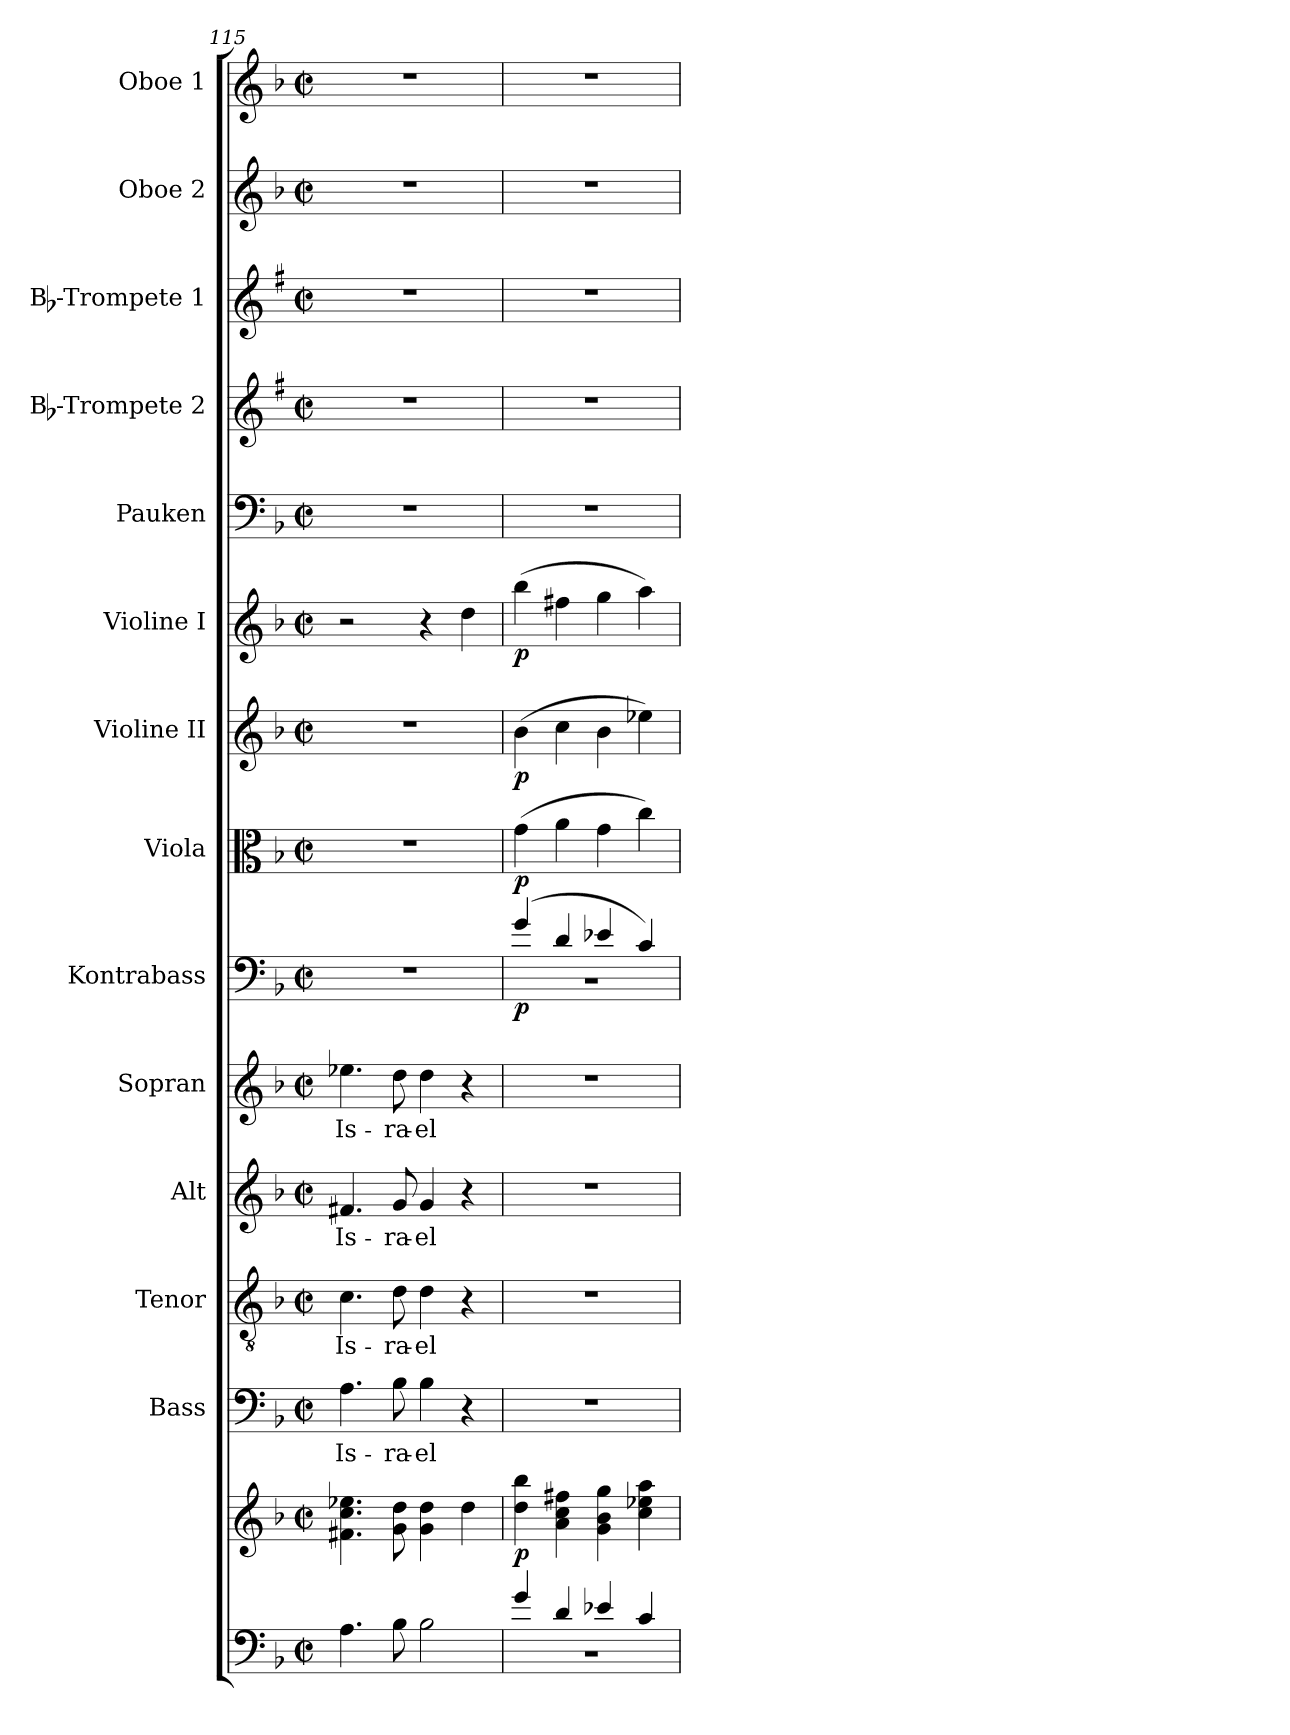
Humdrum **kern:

**kern	**kern	**dynam	**kern	**text	**kern	**text	**kern	**text	**kern	**text	**kern	**dynam	**kern	**dynam	**kern	**dynam	**kern	**dynam	**kern	**kern	**kern	**kern	**kern
*part14	*part14	*part14	*part13	*part13	*part12	*part12	*part11	*part11	*part10	*part10	*part9	*part9	*part8	*part8	*part7	*part7	*part6	*part6	*part5	*part4	*part3	*part2	*part1
*staff15	*staff14	*staff14/15	*staff13	*staff13	*staff12	*staff12	*staff11	*staff11	*staff10	*staff10	*staff9	*staff9	*staff8	*staff8	*staff7	*staff7	*staff6	*staff6	*staff5	*staff4	*staff3	*staff2	*staff1
*	*	*	*I"Bass	*	*I"Tenor	*	*I"Alt	*	*I"Sopran	*	*I"Kontrabass	*	*I"Viola	*	*I"Violine II	*	*I"Violine I	*	*I"Pauken	*I"Bb-Trompete 2	*I"Bb-Trompete 1	*I"Oboe 2	*I"Oboe 1
*	*	*	*I'B.	*	*I'T.	*	*I'A.	*	*I'S.	*	*I'Kb.	*	*I'Vla.	*	*I'Vl. II	*	*I'Vl. I	*	*I'Pk.	*I'Bb Trp. 2	*I'Bb Trp. 1	*I'Ob. 2	*I'Ob. 1
*clefF4	*clefG2	*	*clefF4	*	*clefGv2	*	*clefG2	*	*clefG2	*	*clefF4	*	*clefC3	*	*clefG2	*	*clefG2	*	*clefF4	*clefG2	*clefG2	*clefG2	*clefG2
*	*	*	*	*	*	*	*	*	*	*	*ITrd7c12	*	*	*	*	*	*	*	*	*ITrd1c2	*ITrd1c2	*	*
*k[b-]	*k[b-]	*	*k[b-]	*	*k[b-]	*	*k[b-]	*	*k[b-]	*	*k[b-]	*	*k[b-]	*	*k[b-]	*	*k[b-]	*	*k[b-]	*k[b-]	*k[b-]	*k[b-]	*k[b-]
*F:	*F:	*	*F:	*	*F:	*	*F:	*	*F:	*	*F:	*	*F:	*	*F:	*	*F:	*	*F:	*F:	*F:	*F:	*F:
*M2/2	*M2/2	*	*M2/2	*	*M2/2	*	*M2/2	*	*M2/2	*	*M2/2	*	*M2/2	*	*M2/2	*	*M2/2	*	*M2/2	*M2/2	*M2/2	*M2/2	*M2/2
*met(c|)	*met(c|)	*	*met(c|)	*	*met(c|)	*	*met(c|)	*	*met(c|)	*	*met(c|)	*	*met(c|)	*	*met(c|)	*	*met(c|)	*	*met(c|)	*met(c|)	*met(c|)	*met(c|)	*met(c|)
=115	=115	=115	=115	=115	=115	=115	=115	=115	=115	=115	=115	=115	=115	=115	=115	=115	=115	=115	=115	=115	=115	=115	=115
!	!	!	!	!LO:LY:b	!	!LO:LY:b	!	!LO:LY:b	!	!LO:LY:b	!	!	!	!	!	!	!	!	!	!	!	!	!
4.A\	4.f#X\ 4.cc\ 4.ee-X\	.	4.A\	Is-	4.c\	Is-	4.f#X/	Is-	4.ee-X\	Is-	1r	.	1r	.	1r	.	2r	.	1r	1r	1r	1r	1r
!	!	!	!	!LO:LY:b	!	!LO:LY:b	!	!LO:LY:b	!	!LO:LY:b	!	!	!	!	!	!	!	!	!	!	!	!	!
8B-\	8g\ 8dd\	.	8B-\	-ra-	8d\	-ra-	8g/	-ra-	8dd\	-ra-	.	.	.	.	.	.	.	.	.	.	.	.	.
!	!	!	!	!LO:LY:b	!	!LO:LY:b	!	!LO:LY:b	!	!LO:LY:b	!	!	!	!	!	!	!	!	!	!	!	!	!
2B-\	4g\ 4dd\	.	4B-\	-el	4d\	-el	4g/	-el	4dd\	-el	.	.	.	.	.	.	4r	.	.	.	.	.	.
.	4dd\	.	4r	.	4r	.	4r	.	4r	.	.	.	.	.	.	.	4dd\	.	.	.	.	.	.
=116	=116	=116	=116	=116	=116	=116	=116	=116	=116	=116	=116	=116	=116	=116	=116	=116	=116	=116	=116	=116	=116	=116	=116
*^	*	*	*	*	*	*	*	*	*	*	*^	*	*	*	*	*	*	*	*	*	*	*	*
!	!	!	!LO:DY:b	!	!	!	!	!	!	!	!	!	!	!LO:DY:b	!	!LO:DY:b	!	!LO:DY:b	!	!LO:DY:b	!	!	!	!	!
4g/	1r	4dd\ 4bb-\	p	1r	.	1r	.	1r	.	1r	.	(4G/	1r	p	(>4g\	p	(>4b-\	p	(>4bb-\	p	1r	1r	1r	1r	1r
4d/	.	4a\ 4cc\ 4ff#X\	.	.	.	.	.	.	.	.	.	4D/	.	.	4a\	.	4cc\	.	4ff#X\	.	.	.	.	.	.
4e-X/	.	4g\ 4b-\ 4gg\	.	.	.	.	.	.	.	.	.	4E-X/	.	.	4g\	.	4b-\	.	4gg\	.	.	.	.	.	.
4c/	.	4cc\ 4ee-X\ 4aa\	.	.	.	.	.	.	.	.	.	4C/)	.	.	4cc\)	.	4ee-X\)	.	4aa\)	.	.	.	.	.	.
*v	*v	*	*	*	*	*	*	*	*	*	*	*v	*v	*	*	*	*	*	*	*	*	*	*	*	*
=	=	=	=	=	=	=	=	=	=	=	=	=	=	=	=	=	=	=	=	=	=	=	=
*-	*-	*-	*-	*-	*-	*-	*-	*-	*-	*-	*-	*-	*-	*-	*-	*-	*-	*-	*-	*-	*-	*-	*-
